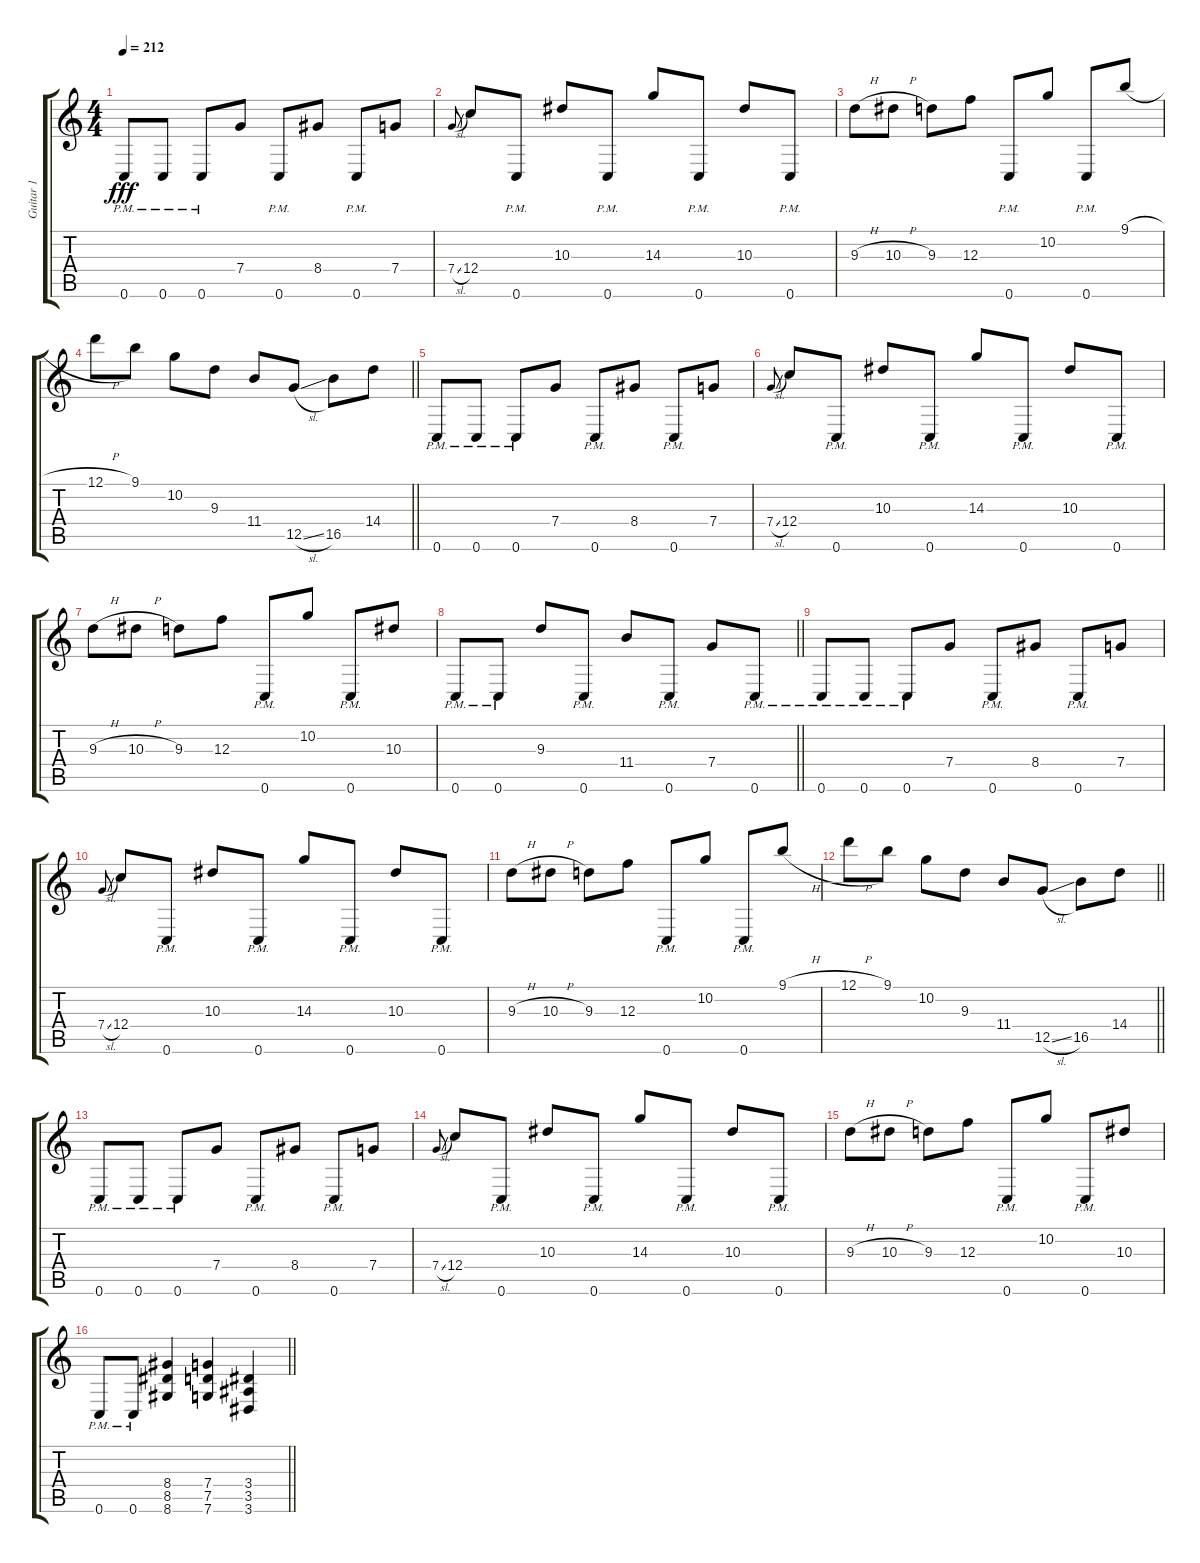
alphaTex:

\track ("Guitar 1" "Guitar 1") {instrument distortionguitar}
\staff {score tabs}
\tuning (D4 A3 F3 C3 G2 C2) {hide}
\ts (4 4)
\tempo 212
\clef g2
\ks c
0.6{pm}.8{dy fff} 0.6{pm}.8 0.6{pm}.8 7.4.8 0.6{pm}.8 8.4.8 0.6{pm}.8 7.4.8 |
7.4{sl}.8{gr onbeat} 12.4.8 0.6{pm}.8 10.3.8 0.6{pm}.8 14.3.8 0.6{pm}.8 10.3.8 0.6{pm}.8 |
9.3{h}.8 10.3{h}.8 9.3.8 12.3.8 0.6{pm}.8 10.2.8 0.6{pm}.8 9.1{h}.8 |
\barLineRight lightlight
12.1{h}.8 9.1.8 10.2.8 9.3.8 11.4.8 12.5{sl}.8 16.5.8 14.4.8 |
0.6{pm}.8 0.6{pm}.8 0.6{pm}.8 7.4.8 0.6{pm}.8 8.4.8 0.6{pm}.8 7.4.8 |
7.4{sl}.8{gr onbeat} 12.4.8 0.6{pm}.8 10.3.8 0.6{pm}.8 14.3.8 0.6{pm}.8 10.3.8 0.6{pm}.8 |
9.3{h}.8 10.3{h}.8 9.3.8 12.3.8 0.6{pm}.8 10.2.8 0.6{pm}.8 10.3.8 |
\barLineRight lightlight
0.6{pm}.8 0.6{pm}.8 9.3.8 0.6{pm}.8 11.4.8 0.6{pm}.8 7.4.8 0.6{pm}.8 |
0.6{pm}.8 0.6{pm}.8 0.6{pm}.8 7.4.8 0.6{pm}.8 8.4.8 0.6{pm}.8 7.4.8 |
7.4{sl}.8{gr onbeat} 12.4.8 0.6{pm}.8 10.3.8 0.6{pm}.8 14.3.8 0.6{pm}.8 10.3.8 0.6{pm}.8 |
9.3{h}.8 10.3{h}.8 9.3.8 12.3.8 0.6{pm}.8 10.2.8 0.6{pm}.8 9.1{h}.8 |
\barLineRight lightlight
12.1{h}.8 9.1.8 10.2.8 9.3.8 11.4.8 12.5{sl}.8 16.5.8 14.4.8 |
0.6{pm}.8 0.6{pm}.8 0.6{pm}.8 7.4.8 0.6{pm}.8 8.4.8 0.6{pm}.8 7.4.8 |
7.4{sl}.8{gr onbeat} 12.4.8 0.6{pm}.8 10.3.8 0.6{pm}.8 14.3.8 0.6{pm}.8 10.3.8 0.6{pm}.8 |
9.3{h}.8 10.3{h}.8 9.3.8 12.3.8 0.6{pm}.8 10.2.8 0.6{pm}.8 10.3.8 |
\barLineRight lightlight
0.6{pm}.8 0.6{pm}.8 (8.4 8.5 8.6).4 (7.4 7.5 7.6).4 (3.4 3.5 3.6).4
